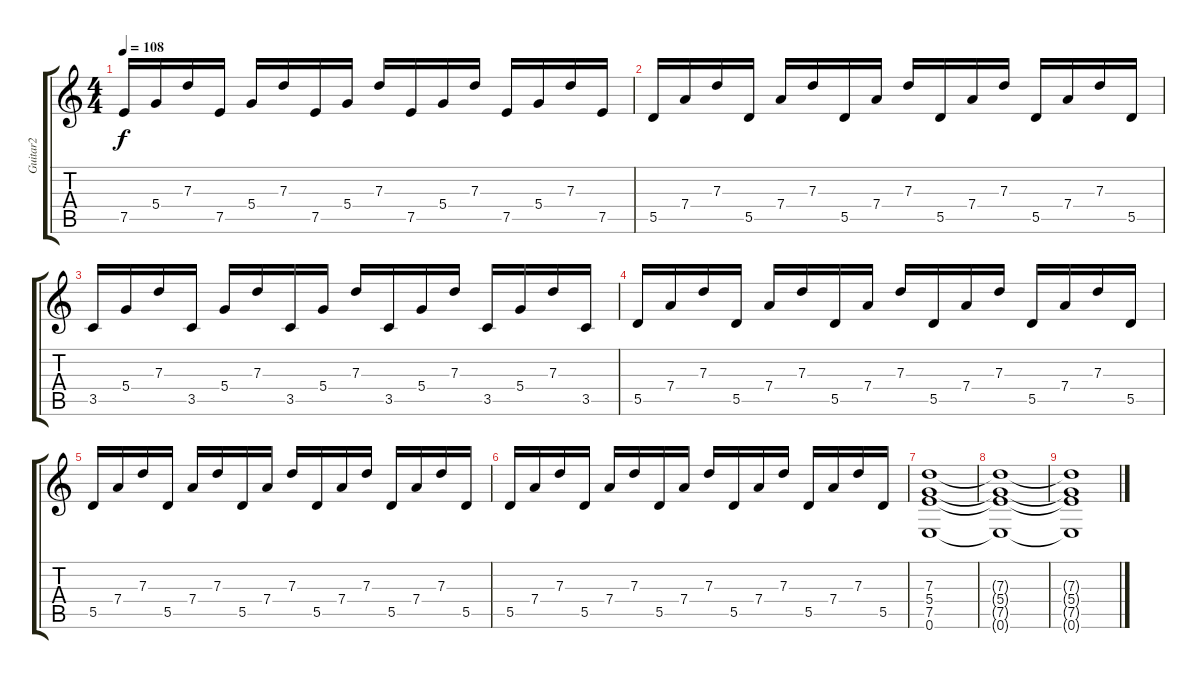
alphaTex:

\track ("Guitar2" "Guitar2") {instrument electricguitarmuted}
\staff {score tabs}
\tuning (E4 B3 G3 D3 A2 E2) {hide}
\ts (4 4)
\tempo 108
\clef g2
\ks c
7.5.16{dy f} 5.4.16 7.3.16 7.5.16 5.4.16 7.3.16 7.5.16 5.4.16 7.3.16 7.5.16 5.4.16 7.3.16 7.5.16 5.4.16 7.3.16 7.5.16 |
5.5.16 7.4.16 7.3.16 5.5.16 7.4.16 7.3.16 5.5.16 7.4.16 7.3.16 5.5.16 7.4.16 7.3.16 5.5.16 7.4.16 7.3.16 5.5.16 |
3.5.16 5.4.16 7.3.16 3.5.16 5.4.16 7.3.16 3.5.16 5.4.16 7.3.16 3.5.16 5.4.16 7.3.16 3.5.16 5.4.16 7.3.16 3.5.16 |
5.5.16 7.4.16 7.3.16 5.5.16 7.4.16 7.3.16 5.5.16 7.4.16 7.3.16 5.5.16 7.4.16 7.3.16 5.5.16 7.4.16 7.3.16 5.5.16 |
5.5.16 7.4.16 7.3.16 5.5.16 7.4.16 7.3.16 5.5.16 7.4.16 7.3.16 5.5.16 7.4.16 7.3.16 5.5.16 7.4.16 7.3.16 5.5.16 |
5.5.16 7.4.16 7.3.16 5.5.16 7.4.16 7.3.16 5.5.16 7.4.16 7.3.16 5.5.16 7.4.16 7.3.16 5.5.16 7.4.16 7.3.16 5.5.16 |
(7.3 5.4 7.5 0.6).1 |
(7.3{t} 5.4{t} 7.5{t} 0.6{t}).1 |
(7.3{t} 5.4{t} 7.5{t} 0.6{t}).1
